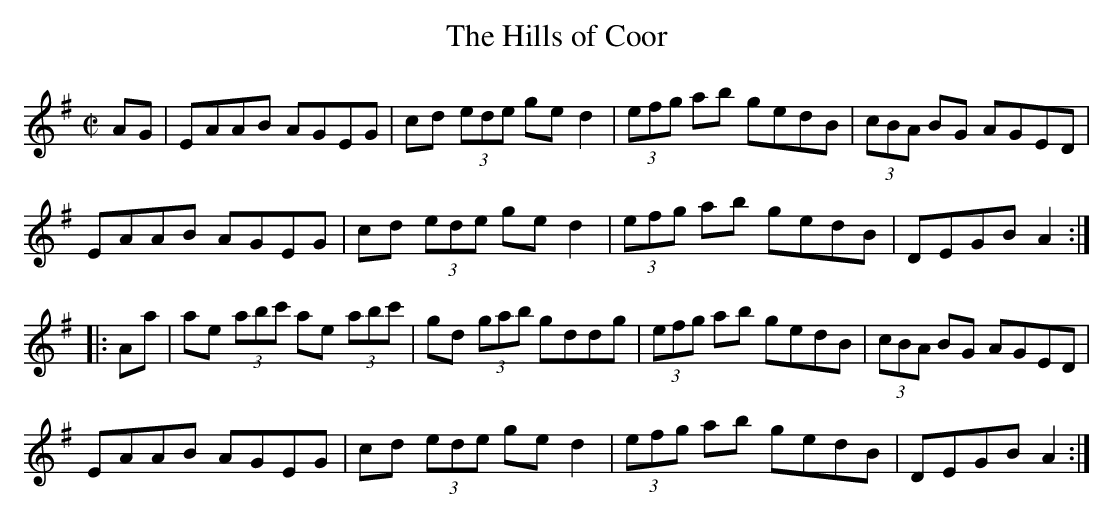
X:1
T:The Hills of Coor
M:C|
K:ADor
AG|EAAB AGEG|cd (3ede ged2|(3efg ab gedB|(3cBA BG AGED|
EAAB AGEG|cd (3ede ged2|(3efg ab gedB|DEGB A2:|
|:Aa|ae (3abc' ae (3abc'|gd (3gab gddg|(3efg ab gedB|(3cBA BG AGED|
EAAB AGEG|cd (3ede ged2|(3efg ab gedB|DEGB A2:|
